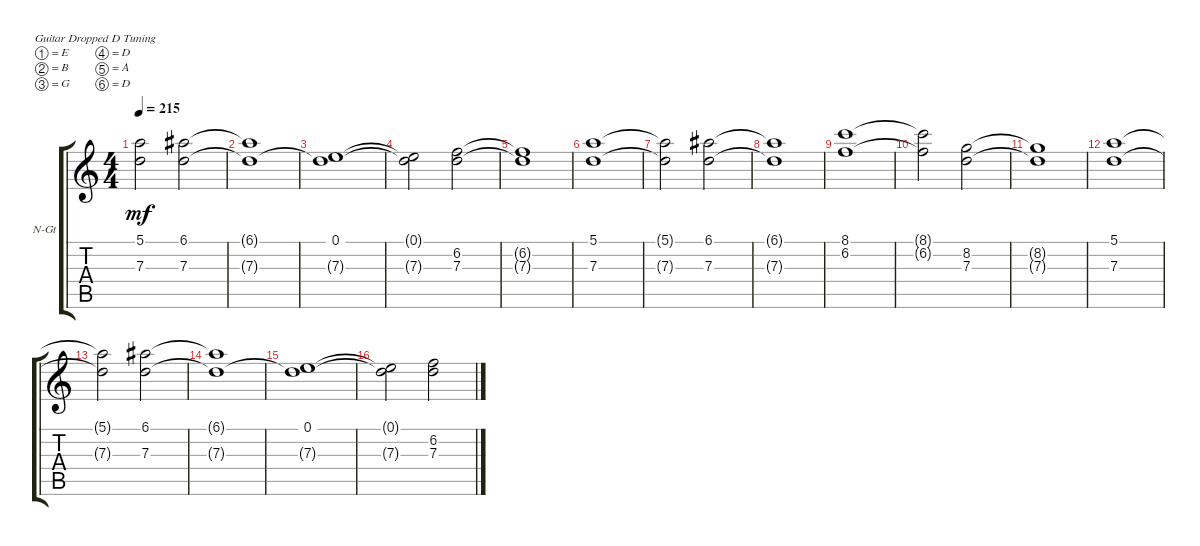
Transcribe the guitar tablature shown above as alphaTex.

\bracketExtendMode groupsimilarinstruments
\firstSystemTrackNameOrientation horizontal
\otherSystemsTrackNameOrientation horizontal
\track ("Keyboard (Christian)" "N-Gt") {instrument acousticguitarnylon}
\staff {score tabs}
\tuning (E4 B3 G3 D3 A2 D2)
\ts (4 4)
\tempo 215
\clef g2
\ks c
(5.1{t} 7.3{t}).2{dy mf} (6.1 7.3).2 |
(6.1{t} 7.3{t}).1 |
(0.1 7.3{t}).1 |
(0.1{t} 7.3{t}).2 (6.2 7.3).2 |
(6.2{t} 7.3{t}).1 |
(5.1 7.3).1 |
(5.1{t} 7.3{t}).2 (6.1 7.3).2 |
(6.1{t} 7.3{t}).1 |
(8.1 6.2).1 |
(8.1{t} 6.2{t}).2 (8.2 7.3).2 |
(8.2{t} 7.3{t}).1 |
(5.1 7.3).1 |
(5.1{t} 7.3{t}).2 (6.1 7.3).2 |
(6.1{t} 7.3{t}).1 |
(0.1 7.3{t}).1 |
(0.1{t} 7.3{t}).2 (6.2 7.3).2
